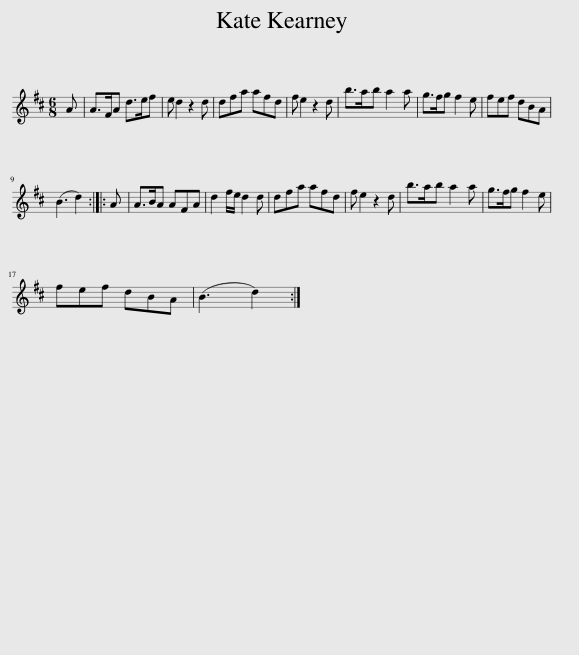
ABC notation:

X:1
L:1/8
M:6/8
I:linebreak $
K:D
V:1 treble
V:1
 A | A>FA d>ef | e d2 z2 d | dfa afd | f e2 z2 d | %5
 b>ab a2 a | g>fg f2 e | fef dBA |$ (B3 d2) :: A | %10
 A>BA AFA | d2 f/e/ d2 d | dfa afd | f e2 z2 d | b>ab a2 a | %15
 g>fg f2 e |$ fef dBA | (B3 d2) :| %18
